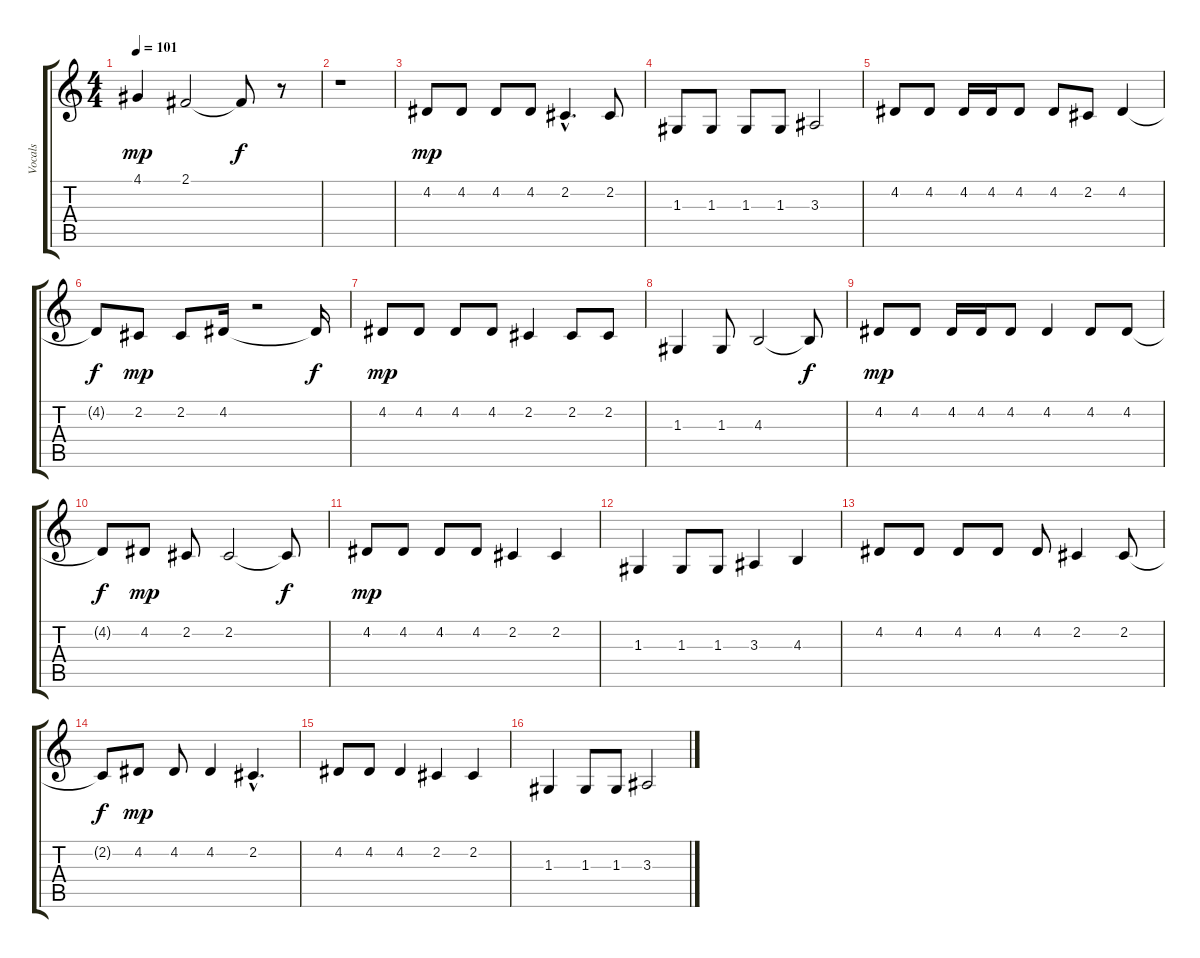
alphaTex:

\track ("Vocals" "Vocals") {instrument pad7halo}
\staff {score tabs}
\tuning (E4 B3 G3 D3 A2 E2) {hide}
\ts (4 4)
\tempo 101
\clef g2
\ks c
4.1.4{dy mp} 2.1.2 2.1{t}.8{dy f} r.8 |
r.1 |
4.2.8{dy mp} 4.2.8 4.2.8 4.2.8 2.2{hac}.4{d} 2.2.8 |
1.3.8 1.3.8 1.3.8 1.3.8 3.3.2 |
4.2.8 4.2.8 4.2.16 4.2.16 4.2.8 4.2.8 2.2.8 4.2.4 |
4.2{t}.8{dy f} 2.2.8{dy mp} 2.2.8 4.2.16 r.2 4.2{t}.16{dy f} |
4.2.8{dy mp} 4.2.8 4.2.8 4.2.8 2.2.4 2.2.8 2.2.8 |
1.3.4 1.3.8 4.3.2 4.3{t}.8{dy f} |
4.2.8{dy mp} 4.2.8 4.2.16 4.2.16 4.2.8 4.2.4 4.2.8 4.2.8 |
4.2{t}.8{dy f} 4.2.8{dy mp} 2.2.8 2.2.2 2.2{t}.8{dy f} |
4.2.8{dy mp} 4.2.8 4.2.8 4.2.8 2.2.4 2.2.4 |
1.3.4 1.3.8 1.3.8 3.3.4 4.3.4 |
4.2.8 4.2.8 4.2.8 4.2.8 4.2.8 2.2.4 2.2.8 |
2.2{t}.8{dy f} 4.2.8{dy mp} 4.2.8 4.2.4 2.2{hac}.4{d} |
4.2.8 4.2.8 4.2.4 2.2.4 2.2.4 |
1.3.4 1.3.8 1.3.8 3.3.2
